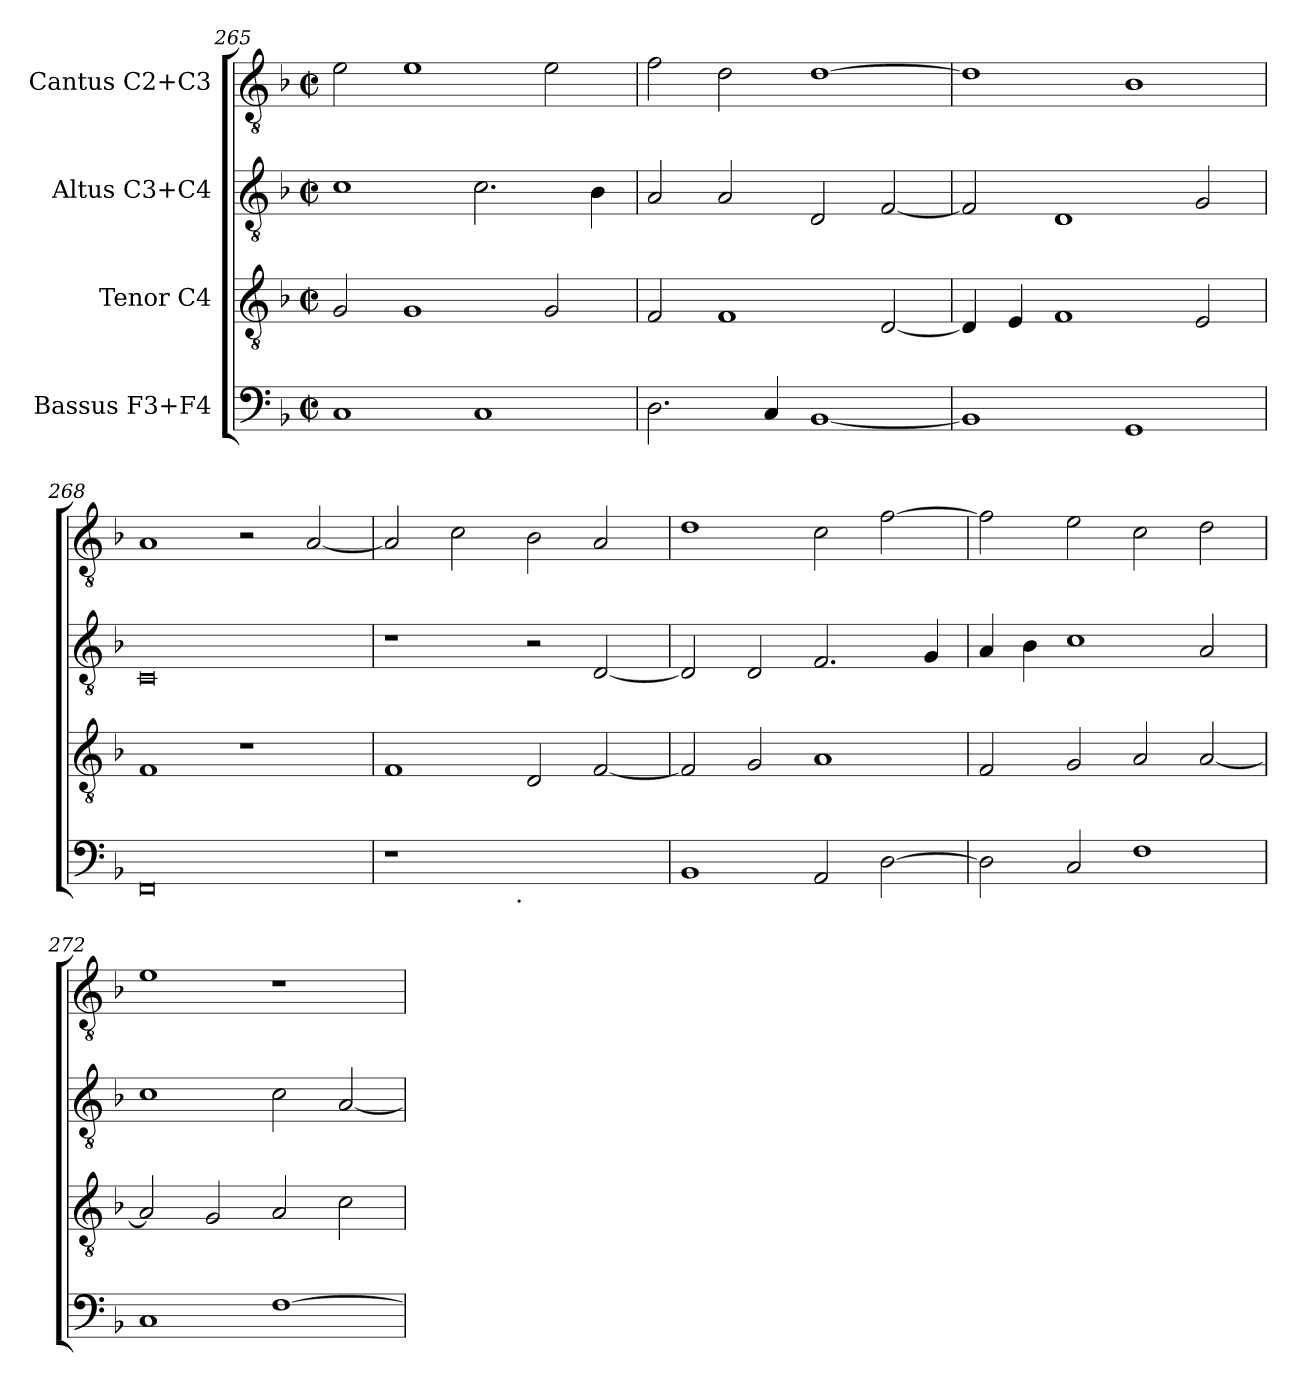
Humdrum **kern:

**kern	**kern	**kern	**kern
*part4	*part3	*part2	*part1
*staff4	*staff3	*staff2	*staff1
*I"Bassus F3+F4	*I"Tenor C4	*I"Altus C3+C4	*I"Cantus C2+C3
*clefF4	*clefGv2	*clefGv2	*clefGv2
*k[b-]	*k[b-]	*k[b-]	*k[b-]
*F:	*F:	*F:	*F:
*M2/2	*M2/2	*M2/2	*M2/2
*met(c|)	*met(c|)	*met(c|)	*met(c|)
=265	=265	=265	=265
1C	2G/	1c	2e\
.	1G	.	1e
1C	.	2.c\	.
.	2G/	.	2e\
.	.	4B-\	.
=266	=266	=266	=266
2.D\	2F/	2A/	2f\
.	1F	2A/	2d\
4C/	.	.	.
[<1BB-	.	2D/	[>1d
.	[<2D/	[<2F/	.
=267	=267	=267	=267
1BB-]	4D/]	2F/]	1d]
.	4E/	.	.
.	1F	1D	.
1GG	.	.	1B-
.	2E/	2G/	.
!!LO:PB:g=z
=268	=268	=268	=268
0FF	1F	0C	1A
.	1r	.	2r
.	.	.	[<2A/
=269	=269	=269	=269
*^	*	*	*
1r	2ryy	1F	1r	2A/]
.	4...ryy	.	.	2c\
!	!LO:TX:b:t=.	!	!	!
.	1ryy	.	.	.
1ryy	.	2D/	2r	2B-\
.	.	[<2F/	[<2D/	2A/
.	32ryy	.	.	.
*v	*v	*	*	*
=270	=270	=270	=270
1BB-	2F/]	2D/]	1d
.	2G/	2D/	.
2AA/	1A	2.F/	2c\
[>2D\	.	.	[>2f\
.	.	4G/	.
=271	=271	=271	=271
2D\]	2F/	4A/	2f\]
.	.	4B-\	.
2C/	2G/	1c	2e\
1F	2A/	.	2c\
.	[<2A/	2A/	2d\
=272	=272	=272	=272
1C	2A/]	1c	1e
.	2G/	.	.
[>1F	2A/	2c\	1r
.	2c\	[<2A/	.
=	=	=	=
*-	*-	*-	*-
